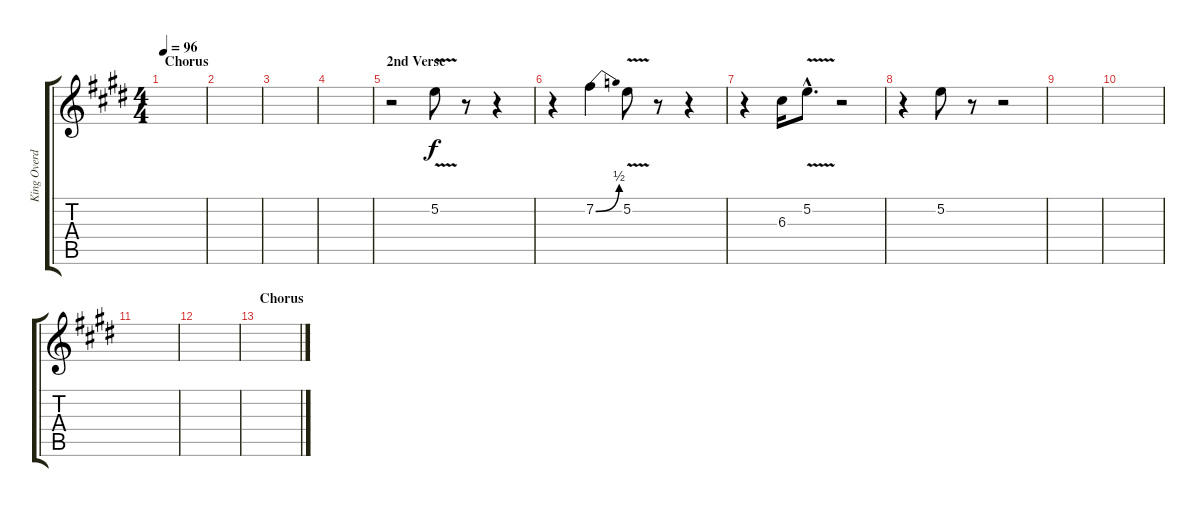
\track ("King Overdub" "King Overd") {instrument electricguitarjazz}
\staff {score tabs}
\tuning (E4 B3 G3 D3 A2 E2) {hide}
\ts (4 4)
\section ("" "Chorus")
\tempo 96
\clef g2
\ks e
|
|
|
|
\section ("" "2nd Verse")
r.2 5.2{v}.8 r.8 r.4 |
r.4 7.2{be (bend 0 0 60 2)}.4 5.2{v}.8 r.8 r.4 |
r.4 6.3.16 5.2{v hac}.8{d} r.2 |
r.4 5.2.8 r.8 r.2 |
|
|
|
|
\section ("" "Chorus")
